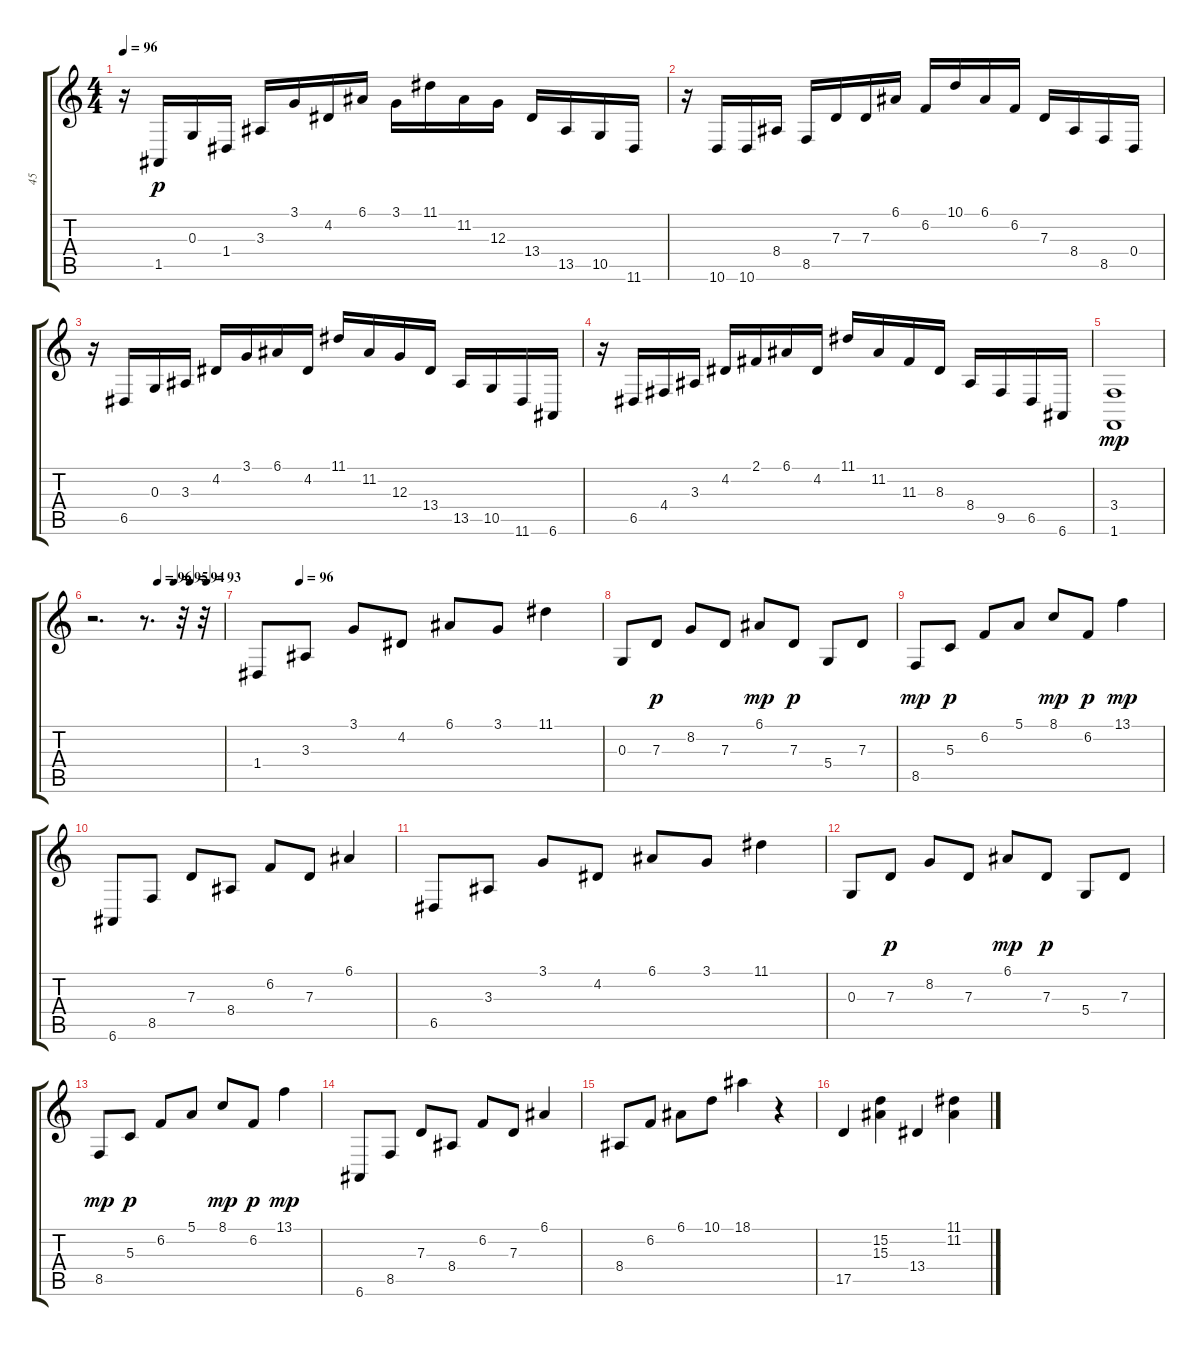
\track ("45" "45") {instrument acousticgrandpiano}
\staff {score tabs}
\tuning (E4 B3 G3 D3 A2 E2) {hide}
\ts (4 4)
\tempo 96
\clef g2
\ks c
r.16{dy p} 1.5.16 0.3.16 1.4.16 3.3.16 3.1.16 4.2.16 6.1.16 3.1.16 11.1.16 11.2.16 12.3.16 13.4.16 13.5.16 10.5.16 11.6.16 |
r.16 10.6.16 10.6.16 8.4.16 8.5.16 7.3.16 7.3.16 6.1.16 6.2.16 10.1.16 6.1.16 6.2.16 7.3.16 8.4.16 8.5.16 0.4.16 |
r.16 6.5.16 0.3.16 3.3.16 4.2.16 3.1.16 6.1.16 4.2.16 11.1.16 11.2.16 12.3.16 13.4.16 13.5.16 10.5.16 11.6.16 6.6.16 |
r.16 6.5.16 4.4.16 3.3.16 4.2.16 2.1.16 6.1.16 4.2.16 11.1.16 11.2.16 11.3.16 8.3.16 8.4.16 9.5.16 6.5.16 6.6.16 |
(3.4 1.6).1{dy mp} |
\tempo (96 0.5)
\tempo (95 0.625)
\tempo (94 0.75)
\tempo (93 0.875)
r.2{d} r.8{d} r.32 r.32 |
\tempo (96 0.125)
1.4.8 3.3.8 3.1.8 4.2.8 6.1.8 3.1.8 11.1.4 |
0.3.8 7.3.8{dy p} 8.2.8 7.3.8 6.1.8{dy mp} 7.3.8{dy p} 5.4.8 7.3.8 |
8.5.8{dy mp} 5.3.8{dy p} 6.2.8 5.1.8 8.1.8{dy mp} 6.2.8{dy p} 13.1.4{dy mp} |
6.6.8 8.5.8 7.3.8 8.4.8 6.2.8 7.3.8 6.1.4 |
6.5.8 3.3.8 3.1.8 4.2.8 6.1.8 3.1.8 11.1.4 |
0.3.8 7.3.8{dy p} 8.2.8 7.3.8 6.1.8{dy mp} 7.3.8{dy p} 5.4.8 7.3.8 |
8.5.8{dy mp} 5.3.8{dy p} 6.2.8 5.1.8 8.1.8{dy mp} 6.2.8{dy p} 13.1.4{dy mp} |
6.6.8 8.5.8 7.3.8 8.4.8 6.2.8 7.3.8 6.1.4 |
8.4.8 6.2.8 6.1.8 10.1.8 18.1.4 r.4 |
17.5.4 (15.2 15.3).4 13.4.4 (11.1 11.2).4
